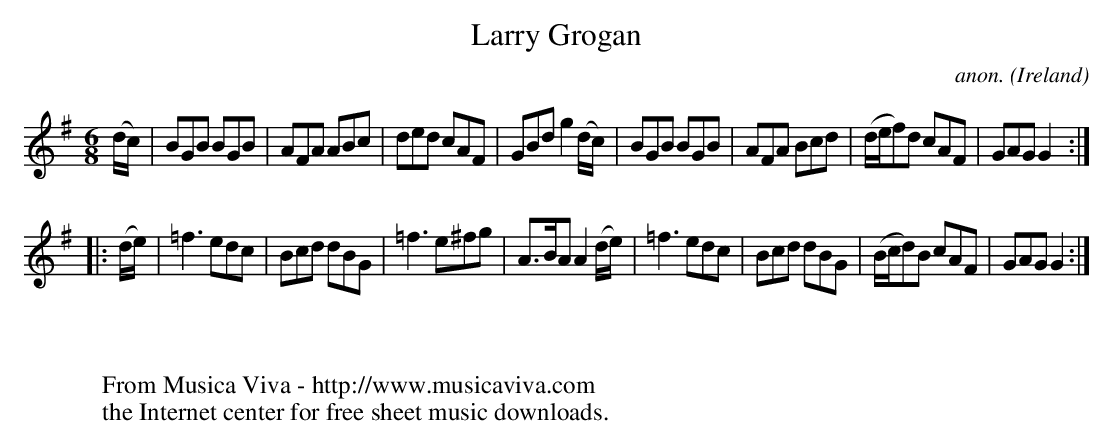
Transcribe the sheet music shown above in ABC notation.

X:1
T:Larry Grogan
C:anon.
O:Ireland
M:6/8
L:1/8
K:G
(d/c/)|BGB BGB|AFA ABc|ded cAF|GBd g2(d/c/)|BGB BGB|AFA Bcd|(d/e/f)d cAF|GAG G2:|
|:(d/e/)|=f3 edc|Bcd dBG|=f3 e^fg|A>BA A2 (d/e/)|=f3 edc|Bcd dBG|(B/c/d)B cAF|GAG G2:|
W:
W:
W: From Musica Viva - http://www.musicaviva.com
W: the Internet center for free sheet music downloads.
